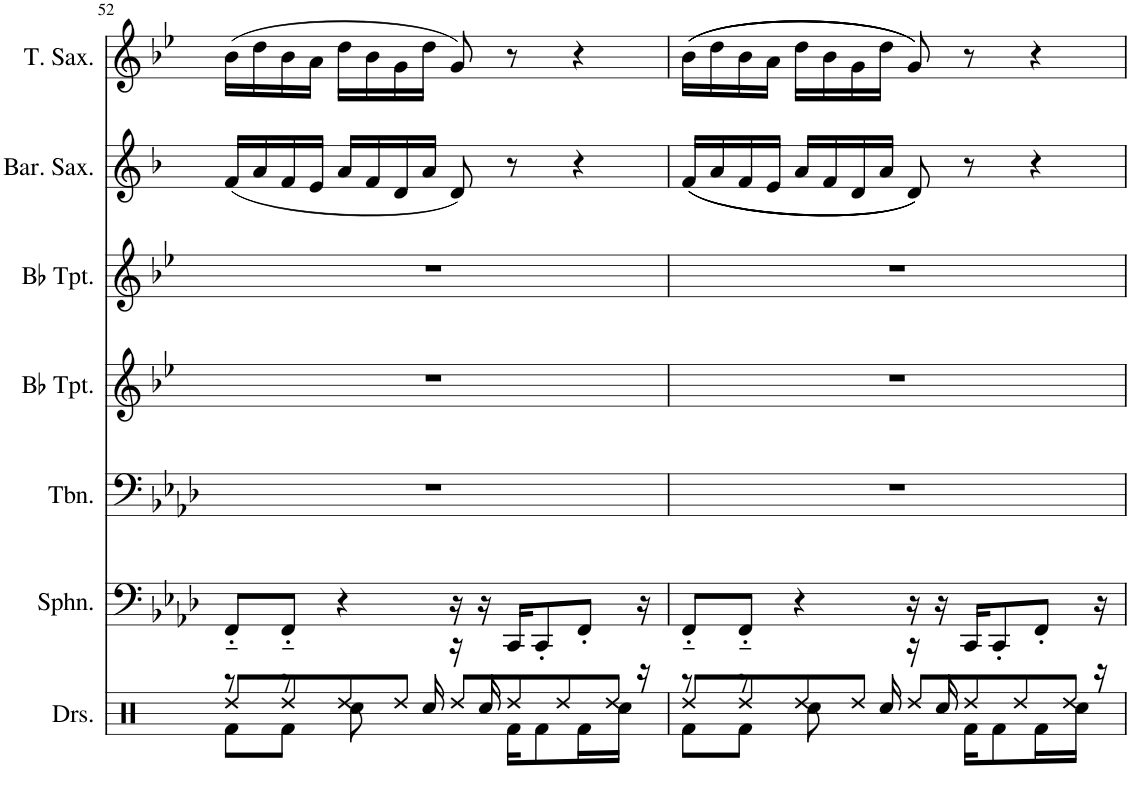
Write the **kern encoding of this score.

**kern	**kern	**kern	**kern	**kern	**kern	**kern
*part7	*part6	*part5	*part4	*part3	*part2	*part1
*staff7	*staff6	*staff5	*staff4	*staff3	*staff2	*staff1
*I"Drumset	*I"Sousaphone	*I"Trombone	*I"Bb Trumpet	*I"Bb Trumpet	*I"Baritone Saxophone	*I"Tenor Saxophone
*I'Drs.	*I'Sphn.	*I'Tbn.	*I'Bb Tpt.	*I'Bb Tpt.	*I'Bar. Sax.	*I'T. Sax.
!!LO:PB:g=z
*clefX	*clefF4	*clefF4	*clefG2	*clefG2	*clefG2	*clefG2
*	*	*	*Trd1c2	*Trd1c2	*Trd12c21	*Trd8c14
*k[]	*k[b-e-a-d-]	*k[b-e-a-d-]	*k[b-e-]	*k[b-e-]	*k[b-]	*k[b-e-]
*M4/4	*M4/4	*M4/4	*M4/4	*M4/4	*M4/4	*M4/4
=52	=52	=52	=52	=52	=52	=52
*^	*	*	*	*	*	*
*	*^	*	*	*	*	*	*
8Rf\L	8r	8Rdd/L	8FF'~/L	1r	1r	1r	(16f/LL	(16b-\LL
.	.	.	.	.	.	.	16a/	16dd\
8Rf\J	8r	8Rdd/	8FF'~/J	.	.	.	16f/	16b-\
.	.	.	.	.	.	.	16e/JJ	16a\JJ
4.ryy	8Rcc\	8Rdd/	4r	.	.	.	16a/LL	16dd\LL
.	.	.	.	.	.	.	16f/	16b-\
.	16ryy	8Rdd/J	.	.	.	.	16d/	16g\
.	16Rcc/	.	.	.	.	.	16a/JJ	16dd\JJ
.	16r	8Rdd/L	16r	.	.	.	8d/)	8g/)
.	16Rcc/	.	16r	.	.	.	.	.
16Rf\KL	4.ryy	8Rdd/	16CC/KL	.	.	.	8r	8r
8Rf\	.	.	8CC'/	.	.	.	.	.
.	.	8Rdd/	.	.	.	.	4r	4r
16Rf\L	.	.	8FF'/J	.	.	.	.	.
16Rcc\JJ	.	8Rdd/J	.	.	.	.	.	.
16r	.	.	16r	.	.	.	.	.
=53	=53	=53	=53	=53	=53	=53	=53	=53
8Rf\L	8r	8Rdd/L	8FF'~/L	1r	1r	1r	(((16f/LL	(((16b-\LL
.	.	.	.	.	.	.	16a/	16dd\
8Rf\J	8r	8Rdd/	8FF'~/J	.	.	.	16f/	16b-\
.	.	.	.	.	.	.	16e/JJ	16a\JJ
4.ryy	8Rcc\	8Rdd/	4r	.	.	.	16a/LL	16dd\LL
.	.	.	.	.	.	.	16f/	16b-\
.	16ryy	8Rdd/J	.	.	.	.	16d/	16g\
.	16Rcc/	.	.	.	.	.	16a/JJ	16dd\JJ
.	16r	8Rdd/L	16r	.	.	.	8d/)))	8g/)))
.	16Rcc/	.	16r	.	.	.	.	.
16Rf\KL	4.ryy	8Rdd/	16CC/KL	.	.	.	8r	8r
8Rf\	.	.	8CC'/	.	.	.	.	.
.	.	8Rdd/	.	.	.	.	4r	4r
16Rf\L	.	.	8FF'/J	.	.	.	.	.
16Rcc\JJ	.	8Rdd/J	.	.	.	.	.	.
16r	.	.	16r	.	.	.	.	.
*v	*v	*v	*	*	*	*	*	*
=	=	=	=	=	=	=
*-	*-	*-	*-	*-	*-	*-
